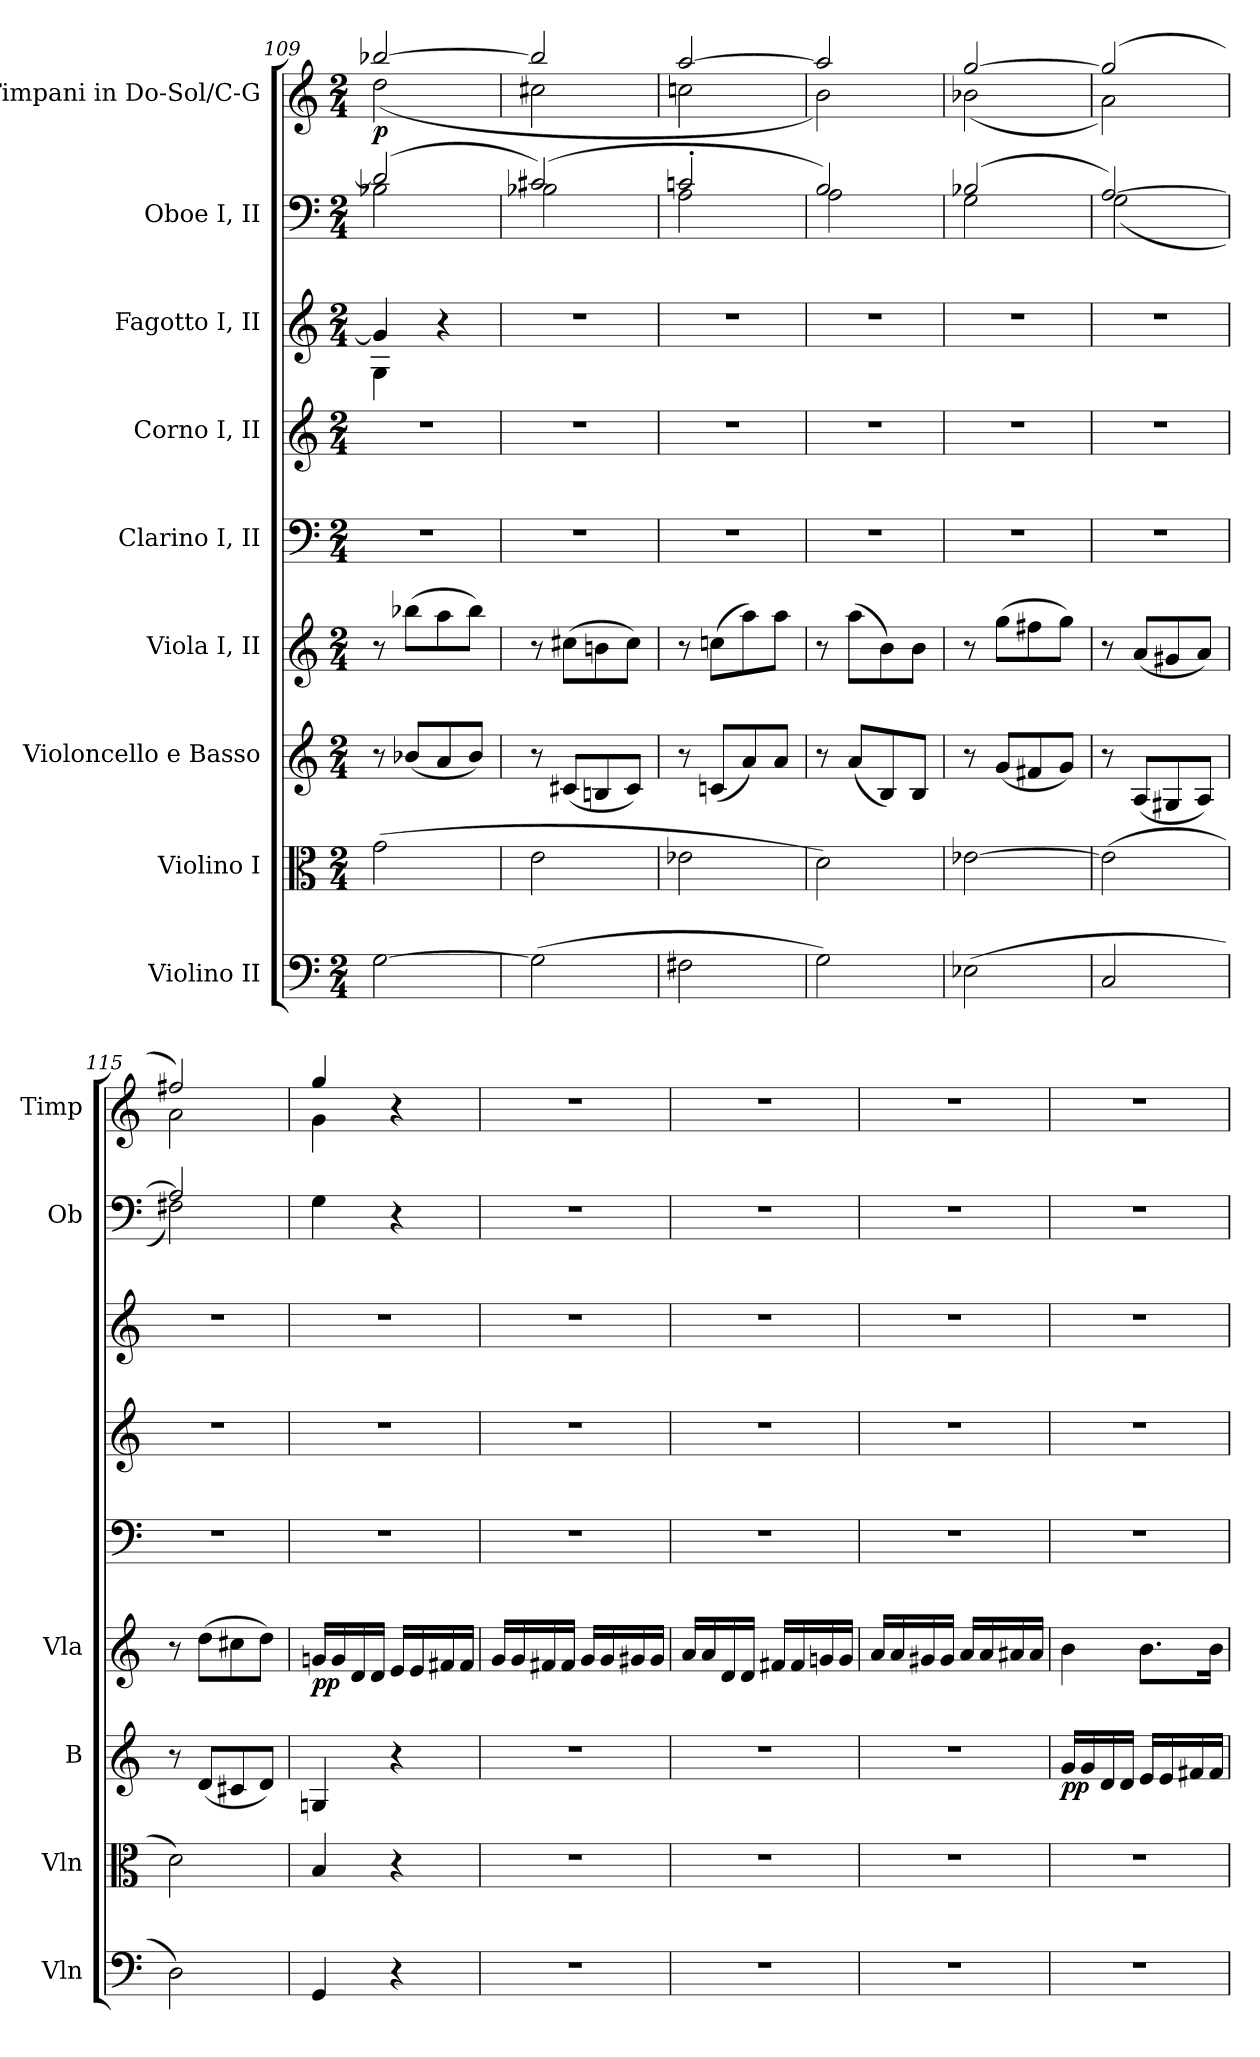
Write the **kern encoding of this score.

**kern	**kern	**kern	**dynam	**kern	**dynam	**kern	**kern	**kern	**kern	**kern	**dynam
*part9	*part8	*part7	*part7	*part6	*part6	*part5	*part4	*part3	*part2	*part1	*part1
*staff9	*staff8	*staff7	*staff7	*staff6	*staff6	*staff5	*staff4	*staff3	*staff2	*staff1	*staff1
*I"Violino II	*I"Violino I	*I"Violoncello e Basso	*	*I"Viola I, II	*	*I"Clarino I, II	*I"Corno I, II	*I"Fagotto I, II	*I"Oboe I, II	*I"Timpani in Do-Sol/C-G	*
*I'Vln	*I'Vln	*I'B	*	*I'Vla	*	*	*	*	*I'Ob	*I'Timp	*
*clefF4	*clefC3	*clefG2	*	*clefG2	*	*clefF4	*clefG2	*clefG2	*clefF4	*clefG2	*
*	*	*	*	*	*	*	*ITrd1c2	*ITrd7c12	*	*	*
*k[]	*k[]	*k[]	*	*k[]	*	*k[]	*k[b-e-]	*k[]	*k[]	*k[]	*
*M2/4	*M2/4	*M2/4	*	*M2/4	*	*M2/4	*M2/4	*M2/4	*M2/4	*M2/4	*
=109	=109	=109	=109	=109	=109	=109	=109	=109	=109	=109	=109
*	*	*	*	*	*	*	*	*^	*^	*^	*
[2G	(2g	8r	.	8r	.	2r	2r	4G]	4GG	(2d]	2B-X	[2bb-X	(2dd	p
.	.	(8b-XL	.	(8bb-XL	.	.	.	.	.	.	.	.	.	.
.	.	8a	.	8aa	.	.	.	4r	4ryy	.	.	.	.	.
.	.	8b-J)	.	8bb-J)	.	.	.	.	.	.	.	.	.	.
*	*	*	*	*	*	*	*	*v	*v	*	*	*	*	*
=110	=110	=110	=110	=110	=110	=110	=110	=110	=110	=110	=110	=110	=110
(2G]	2e	8r	.	8r	.	2r	2r	2r	(2c#X)	2B-X	2bb-]	2cc#X	.
.	.	(8c#XL	.	(8cc#XL	.	.	.	.	.	.	.	.	.
.	.	8Bn	.	8bn	.	.	.	.	.	.	.	.	.
.	.	8c#J)	.	8cc#J)	.	.	.	.	.	.	.	.	.
=111	=111	=111	=111	=111	=111	=111	=111	=111	=111	=111	=111	=111	=111
2F#X	2e-X	8r	.	8r	.	2r	2r	2r	2cn'	2A	[2aa	2ccn	.
.	.	(8cnL	.	(8ccnL	.	.	.	.	.	.	.	.	.
.	.	8a)	.	8aa)	.	.	.	.	.	.	.	.	.
.	.	8aJ	.	8aaJ	.	.	.	.	.	.	.	.	.
!!LO:PB:g=z	!!
=112	=112	=112	=112	=112	=112	=112	=112	=112	=112	=112	=112	=112	=112
2G)	2d)	8r	.	8r	.	2r	2r	2r	2B)	2A	2aa]	2b)	.
.	.	(8aL	.	(8aaL	.	.	.	.	.	.	.	.	.
.	.	8B)	.	8b)	.	.	.	.	.	.	.	.	.
.	.	8BJ	.	8bJ	.	.	.	.	.	.	.	.	.
=113	=113	=113	=113	=113	=113	=113	=113	=113	=113	=113	=113	=113	=113
(2E-X	[2e-X	8r	.	8r	.	2r	2r	2r	(2B-X	2G	[2gg	(2b-X	.
.	.	(8gL	.	(8ggL	.	.	.	.	.	.	.	.	.
.	.	8f#X	.	8ff#X	.	.	.	.	.	.	.	.	.
.	.	8gJ)	.	8ggJ)	.	.	.	.	.	.	.	.	.
=114	=114	=114	=114	=114	=114	=114	=114	=114	=114	=114	=114	=114	=114
2C	(2e-]	8r	.	8r	.	2r	2r	2r	[2A)	(2G	(2gg]	2a)	.
.	.	(8AL	.	(8aL	.	.	.	.	.	.	.	.	.
.	.	8G#X	.	8g#X	.	.	.	.	.	.	.	.	.
.	.	8AJ)	.	8aJ)	.	.	.	.	.	.	.	.	.
=115	=115	=115	=115	=115	=115	=115	=115	=115	=115	=115	=115	=115	=115
2D)	2d)	8r	.	8r	.	2r	2r	2r	2A]	2F#X)	2ff#X)	2a	.
.	.	(8dL	.	(8ddL	.	.	.	.	.	.	.	.	.
.	.	8c#X	.	8cc#X	.	.	.	.	.	.	.	.	.
.	.	8dJ)	.	8ddJ)	.	.	.	.	.	.	.	.	.
*	*	*	*	*	*	*	*	*	*v	*v	*	*	*
=116	=116	=116	=116	=116	=116	=116	=116	=116	=116	=116	=116	=116
4GG	4B	4Gn	.	16gnLL	pp	2r	2r	2r	4G	4gg	4g	.
.	.	.	.	16g	.	.	.	.	.	.	.	.
.	.	.	.	16d	.	.	.	.	.	.	.	.
.	.	.	.	16dJJ	.	.	.	.	.	.	.	.
4r	4r	4r	.	16eLL	.	.	.	.	4r	4r	4ryy	.
.	.	.	.	16e	.	.	.	.	.	.	.	.
.	.	.	.	16f#X	.	.	.	.	.	.	.	.
.	.	.	.	16f#JJ	.	.	.	.	.	.	.	.
*	*	*	*	*	*	*	*	*	*	*v	*v	*
=117	=117	=117	=117	=117	=117	=117	=117	=117	=117	=117	=117
2r	2r	2r	.	16gLL	.	2r	2r	2r	2r	2r	.
.	.	.	.	16g	.	.	.	.	.	.	.
.	.	.	.	16f#X	.	.	.	.	.	.	.
.	.	.	.	16f#JJ	.	.	.	.	.	.	.
.	.	.	.	16gLL	.	.	.	.	.	.	.
.	.	.	.	16g	.	.	.	.	.	.	.
.	.	.	.	16g#X	.	.	.	.	.	.	.
.	.	.	.	16g#JJ	.	.	.	.	.	.	.
=118	=118	=118	=118	=118	=118	=118	=118	=118	=118	=118	=118
2r	2r	2r	.	16aLL	.	2r	2r	2r	2r	2r	.
.	.	.	.	16a	.	.	.	.	.	.	.
.	.	.	.	16d	.	.	.	.	.	.	.
.	.	.	.	16dJJ	.	.	.	.	.	.	.
.	.	.	.	16f#XLL	.	.	.	.	.	.	.
.	.	.	.	16f#	.	.	.	.	.	.	.
.	.	.	.	16gn	.	.	.	.	.	.	.
.	.	.	.	16gJJ	.	.	.	.	.	.	.
!!LO:LB:g=z
=119	=119	=119	=119	=119	=119	=119	=119	=119	=119	=119	=119
2r	2r	2r	.	16aLL	.	2r	2r	2r	2r	2r	.
.	.	.	.	16a	.	.	.	.	.	.	.
.	.	.	.	16g#X	.	.	.	.	.	.	.
.	.	.	.	16g#JJ	.	.	.	.	.	.	.
.	.	.	.	16aLL	.	.	.	.	.	.	.
.	.	.	.	16a	.	.	.	.	.	.	.
.	.	.	.	16a#X	.	.	.	.	.	.	.
.	.	.	.	16a#JJ	.	.	.	.	.	.	.
=120	=120	=120	=120	=120	=120	=120	=120	=120	=120	=120	=120
2r	2r	16gLL	pp	4b	.	2r	2r	2r	2r	2r	.
.	.	16g	.	.	.	.	.	.	.	.	.
.	.	16d	.	.	.	.	.	.	.	.	.
.	.	16dJJ	.	.	.	.	.	.	.	.	.
.	.	16eLL	.	8.bL	.	.	.	.	.	.	.
.	.	16e	.	.	.	.	.	.	.	.	.
.	.	16f#X	.	.	.	.	.	.	.	.	.
.	.	16f#JJ	.	16bJk	.	.	.	.	.	.	.
=	=	=	=	=	=	=	=	=	=	=	=
*-	*-	*-	*-	*-	*-	*-	*-	*-	*-	*-	*-
